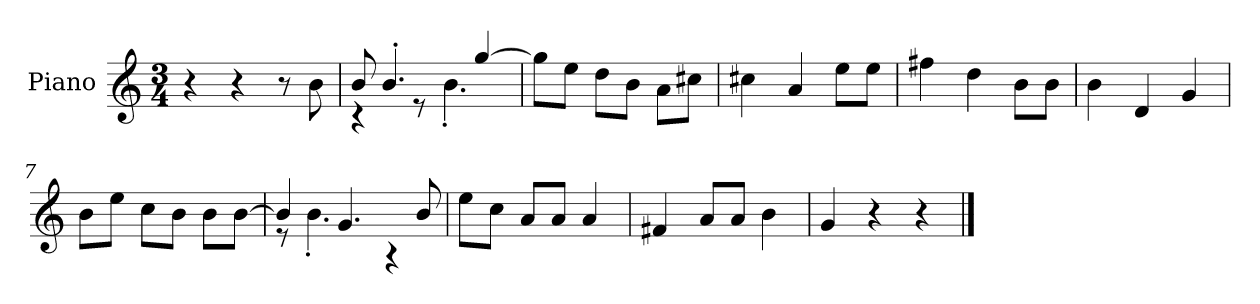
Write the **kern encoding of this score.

**kern
*part1
*staff1
*I"Piano
*I'P-no
*clefG2
*k[]
*M3/4
*MM175
=1
4r
4r
8r
8b\
=2
*^
8b/	4r
4.b'/	.
.	8r
.	4.b'\
[4gg/	.
*v	*v
=3
8gg\L]
8ee\J
8dd\L
8b\J
8a\L
8cc#X\J
=4
4cc#X\
4a/
8ee\L
8ee\J
=5
4ff#X\
4dd\
8b\L
8b\J
=6
4b\
4d/
4g/
=7
8b\L
8ee\J
8cc\L
8b\J
8b\L
[8b\J
!!LO:LB:g=z
=8
*^
4b/]	8r
.	4.b'\
4.g/	.
.	4r
8b/	.
*v	*v
=9
8ee\L
8cc\J
8a/L
8a/J
4a/
=10
4f#X/
8a/L
8a/J
4b\
=11
4g/
4r
4r
==
*-
